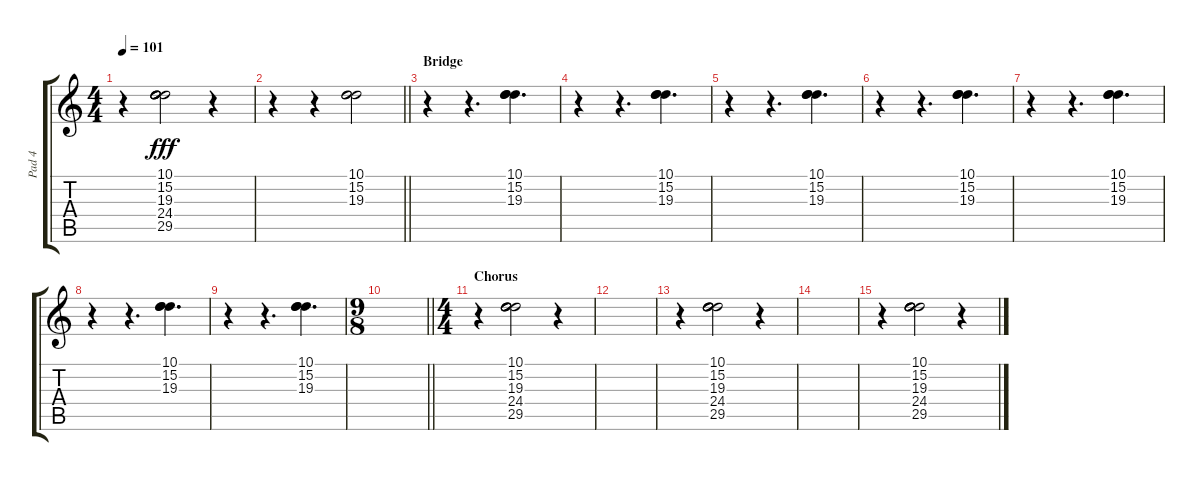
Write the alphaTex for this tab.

\track ("Pad 4" "Pad 4") {instrument stringensemble1}
\staff {score tabs}
\tuning (E4 B3 G3 D3 A2 D2) {hide}
\ts (4 4)
\tempo 101
\clef g2
\ks c
r.4{dy fff volume 0} (10.1 15.2 19.3 24.4 29.5).2{volume 16} r.4 |
\barLineRight lightlight
r.4 r.4{volume 0} (10.1 15.2 19.3).2{volume 16} |
\section ("" "Bridge")
r.4 r.4{d volume 0} (10.1 15.2 19.3).4{d volume 16} |
r.4 r.4{d volume 0} (10.1 15.2 19.3).4{d volume 16} |
r.4 r.4{d volume 0} (10.1 15.2 19.3).4{d volume 16} |
r.4 r.4{d volume 0} (10.1 15.2 19.3).4{d volume 16} |
r.4 r.4{d volume 0} (10.1 15.2 19.3).4{d volume 16} |
r.4 r.4{d volume 0} (10.1 15.2 19.3).4{d volume 16} |
r.4 r.4{d volume 0} (10.1 15.2 19.3).4{d volume 16} |
\ts (9 8)
\barLineRight lightlight
|
\ts (4 4)
\section ("" "Chorus")
r.4{volume 0} (10.1 15.2 19.3 24.4 29.5).2{volume 16} r.4 |
|
r.4{volume 0} (10.1 15.2 19.3 24.4 29.5).2{volume 16} r.4 |
|
r.4{volume 0} (10.1 15.2 19.3 24.4 29.5).2{volume 16} r.4
